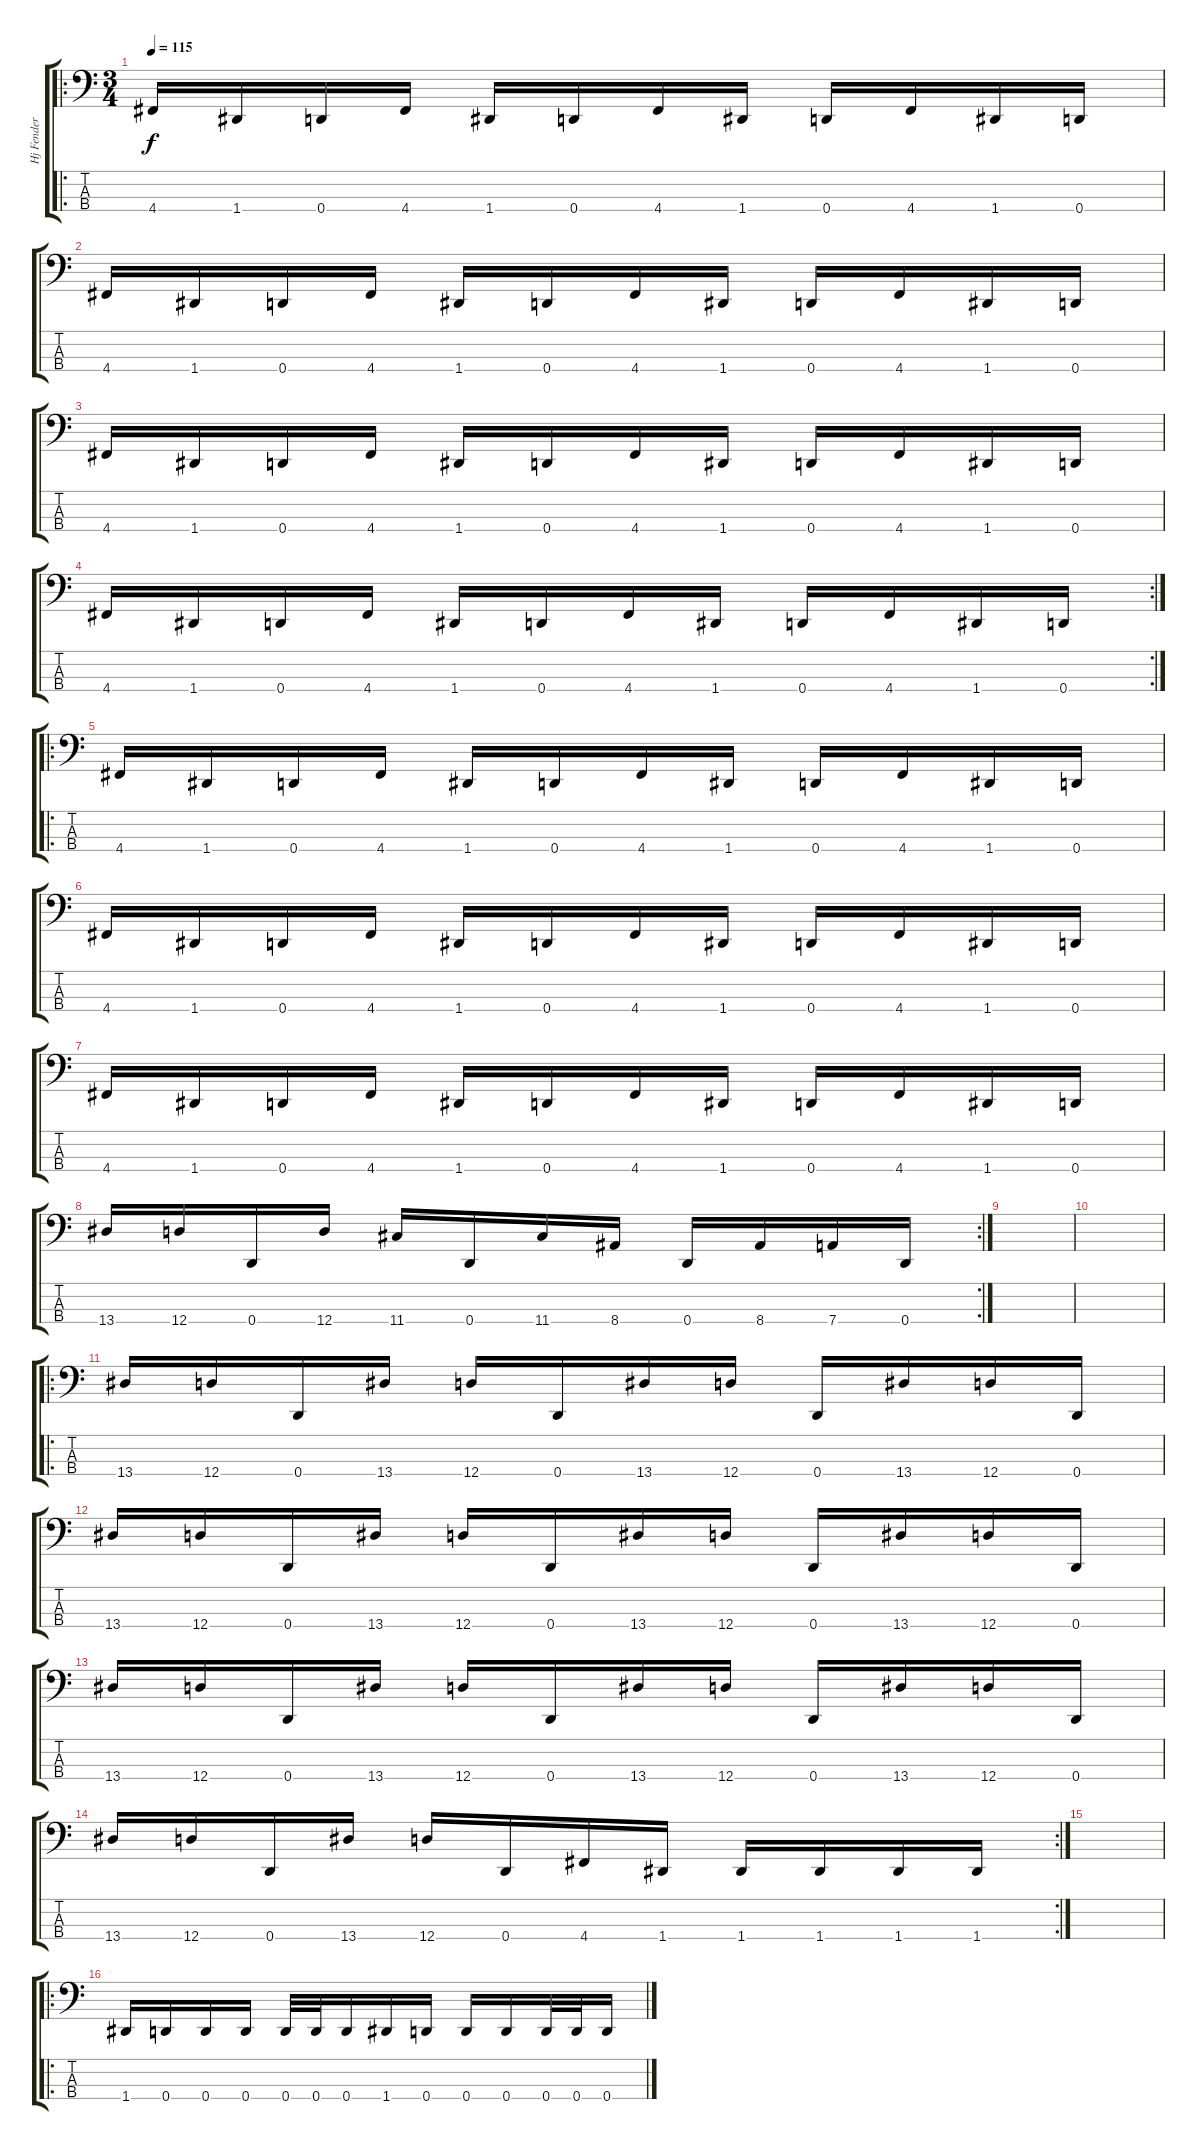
\track ("Hj Fender D-tune" "Hj Fender ") {instrument electricbassfinger}
\staff {score tabs}
\tuning (G2 D2 A1 D1) {hide}
\ro
\ts (3 4)
\tempo 115
\clef f4
\ks c
4.4.16{dy f} 1.4.16 0.4.16 4.4.16 1.4.16 0.4.16 4.4.16 1.4.16 0.4.16 4.4.16 1.4.16 0.4.16 |
4.4.16 1.4.16 0.4.16 4.4.16 1.4.16 0.4.16 4.4.16 1.4.16 0.4.16 4.4.16 1.4.16 0.4.16 |
4.4.16 1.4.16 0.4.16 4.4.16 1.4.16 0.4.16 4.4.16 1.4.16 0.4.16 4.4.16 1.4.16 0.4.16 |
\rc 2
4.4.16 1.4.16 0.4.16 4.4.16 1.4.16 0.4.16 4.4.16 1.4.16 0.4.16 4.4.16 1.4.16 0.4.16 |
\ro
4.4.16 1.4.16 0.4.16 4.4.16 1.4.16 0.4.16 4.4.16 1.4.16 0.4.16 4.4.16 1.4.16 0.4.16 |
4.4.16 1.4.16 0.4.16 4.4.16 1.4.16 0.4.16 4.4.16 1.4.16 0.4.16 4.4.16 1.4.16 0.4.16 |
4.4.16 1.4.16 0.4.16 4.4.16 1.4.16 0.4.16 4.4.16 1.4.16 0.4.16 4.4.16 1.4.16 0.4.16 |
\rc 2
13.4.16 12.4.16 0.4.16 12.4.16 11.4.16 0.4.16 11.4.16 8.4.16 0.4.16 8.4.16 7.4.16 0.4.16 |
|
|
\ro
13.4.16 12.4.16 0.4.16 13.4.16 12.4.16 0.4.16 13.4.16 12.4.16 0.4.16 13.4.16 12.4.16 0.4.16 |
13.4.16 12.4.16 0.4.16 13.4.16 12.4.16 0.4.16 13.4.16 12.4.16 0.4.16 13.4.16 12.4.16 0.4.16 |
13.4.16 12.4.16 0.4.16 13.4.16 12.4.16 0.4.16 13.4.16 12.4.16 0.4.16 13.4.16 12.4.16 0.4.16 |
\rc 2
13.4.16 12.4.16 0.4.16 13.4.16 12.4.16 0.4.16 4.4.16 1.4.16 1.4.16 1.4.16 1.4.16 1.4.16 |
|
\ro
1.4.16 0.4.16 0.4.16 0.4.16 0.4.32 0.4.32 0.4.16 1.4.16 0.4.16 0.4.16 0.4.16 0.4.32 0.4.32 0.4.16
